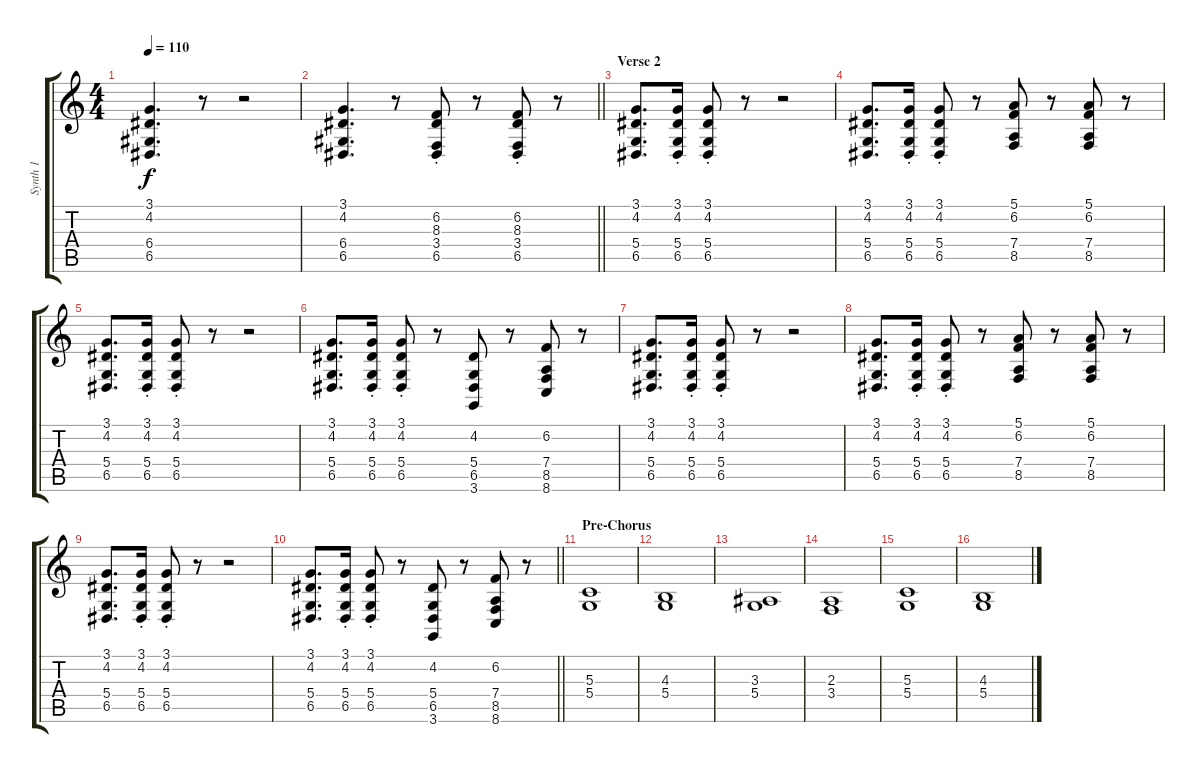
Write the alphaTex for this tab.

\track ("Synth 1" "Synth 1") {instrument lead2sawtooth}
\staff {score tabs}
\tuning (E4 B3 G3 D3 A2 E2) {hide}
\ts (4 4)
\tempo 110
\clef g2
\ks c
(3.1 4.2 6.4 6.5).4{d dy f} r.8 r.2 |
\barLineRight lightlight
(3.1 4.2 6.4 6.5).4{d} r.8 (6.2{st} 8.3{st} 3.4{st} 6.5{st}).8 r.8 (6.2{st} 8.3{st} 3.4{st} 6.5{st}).8 r.8 |
\section ("" "Verse 2")
(3.1 4.2 5.4 6.5).8{d} (3.1{st} 4.2{st} 5.4{st} 6.5{st}).16 (3.1{st} 4.2{st} 5.4{st} 6.5{st}).8 r.8 r.2 |
(3.1 4.2 5.4 6.5).8{d} (3.1{st} 4.2{st} 5.4{st} 6.5{st}).16 (3.1{st} 4.2{st} 5.4{st} 6.5{st}).8 r.8 (5.1 6.2 7.4 8.5).8 r.8 (5.1 6.2 7.4 8.5).8 r.8 |
(3.1 4.2 5.4 6.5).8{d} (3.1{st} 4.2{st} 5.4{st} 6.5{st}).16 (3.1{st} 4.2{st} 5.4{st} 6.5{st}).8 r.8 r.2 |
(3.1 4.2 5.4 6.5).8{d} (3.1{st} 4.2{st} 5.4{st} 6.5{st}).16 (3.1{st} 4.2{st} 5.4{st} 6.5{st}).8 r.8 (4.2 5.4 6.5 3.6).8 r.8 (6.2 7.4 8.5 8.6).8 r.8 |
(3.1 4.2 5.4 6.5).8{d} (3.1{st} 4.2{st} 5.4{st} 6.5{st}).16 (3.1{st} 4.2{st} 5.4{st} 6.5{st}).8 r.8 r.2 |
(3.1 4.2 5.4 6.5).8{d} (3.1{st} 4.2{st} 5.4{st} 6.5{st}).16 (3.1{st} 4.2{st} 5.4{st} 6.5{st}).8 r.8 (5.1 6.2 7.4 8.5).8 r.8 (5.1 6.2 7.4 8.5).8 r.8 |
(3.1 4.2 5.4 6.5).8{d} (3.1{st} 4.2{st} 5.4{st} 6.5{st}).16 (3.1{st} 4.2{st} 5.4{st} 6.5{st}).8 r.8 r.2 |
\barLineRight lightlight
(3.1 4.2 5.4 6.5).8{d} (3.1{st} 4.2{st} 5.4{st} 6.5{st}).16 (3.1{st} 4.2{st} 5.4{st} 6.5{st}).8 r.8 (4.2 5.4 6.5 3.6).8 r.8 (6.2 7.4 8.5 8.6).8 r.8 |
\section ("" "Pre-Chorus")
(5.3 5.4).1 |
(4.3 5.4).1 |
(3.3 5.4).1 |
(2.3 3.4).1 |
(5.3 5.4).1 |
(4.3 5.4).1
